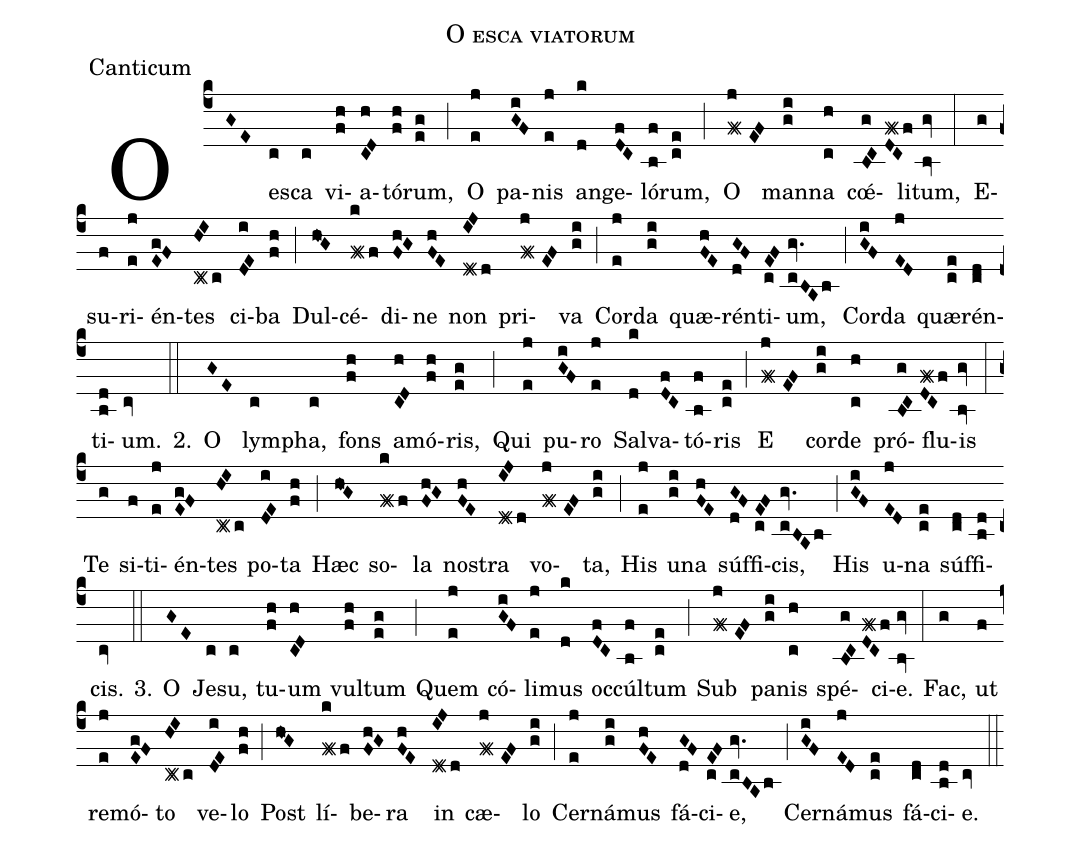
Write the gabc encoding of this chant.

name:O esca viatorum;
office-part:Canticum;
%%
(c4)O(GE) e(c)sca(c) vi({h}f)a({h}CD)tó({h}f)rum,({g}e) (;)
O({j}e) pa({i}GF)nis({j}e) an({k}d)ge({f}DC)ló({f}b)rum,({e}c) (;)
O({j}f#EF) man({i}g)na({h}c) cœ́({g}BC)li({f#f}DC)tum,({gv}bv) (:)
E(g)su(f)ri({j}e)én({g}E!F)tes({HI}c#c) ci({i}DE)ba({h}f) (;)
Dul({h}HG)cé({k}f#f)di({h}F!G)ne({h}FE) non({IJ}d#d) pri({j}f#EF)va({i}g) (;)
Cor({j}e)da({i}g) quæ({h}FE)rén({GF}d)ti({EF}c)um,({gv.}cBAb) (;) Cor({i}GF)da({j}ED) quæ({e}c)rén({d}c)ti({d}b)um.(cv)
2.(::) O(GE) lym(c)pha,(c) fons({h}f) a({h}CD)mó({h}f)ris,({g}e) (;)
Qui({j}e) pu({i}GF)ro({j}e) Sal({k}d)va({f}DC)tó({f}b)ris({e}c) (;)
E({j}f#EF) cor({i}g)de({h}c) pró({g}BC)flu({f#f}DC)is({gv}bv) (:)
Te(g) si(f)ti({j}e)én({g}E!F)tes({HI}c#c) po({i}DE)ta({h}f) (;)
Hæc({h}HG) so({k}f#f)la({h}F!G) no({h}FE)stra({IJ}d#d) vo({j}f#EF)ta,({i}g) (;)
His({j}e) u({i}g)na({h}FE) súf({GF}d)fi({EF}c)cis,({gv.}cBAb) (;) His({i}GF) u({j}ED)na({e}c) súf({d}c)fi({d}b)cis.(cv)
3.(::) O(GE) Je(c)su,(c) tu({h}f)um({h}CD) vul({h}f)tum({g}e) (;)
Quem({j}e) có({i}GF)li({j}e)mus({k}d) oc({f}DC)cúl({f}b)tum({e}c) (;)
Sub({j}f#EF) pa({i}g)nis({h}c) spé({g}BC)ci({f#f}DC)e.({gv}bv) (:)
Fac,(g) ut(f) re({j}e)mó({g}E!F)to({HI}c#c) ve({i}DE)lo({h}f) (;)
Post({h}HG) lí({k}f#f)be({h}F!G)ra({h}FE) in({IJ}d#d) cæ({j}f#EF)lo({i}g) (;)
Cer({j}e)ná({i}g)mus({h}FE) fá({GF}d)ci({EF}c)e,({gv.}cBAb) (;) Cer({i}GF)ná({j}ED)mus({e}c) fá({d}c)ci({d}b)e.(cv) (::)
